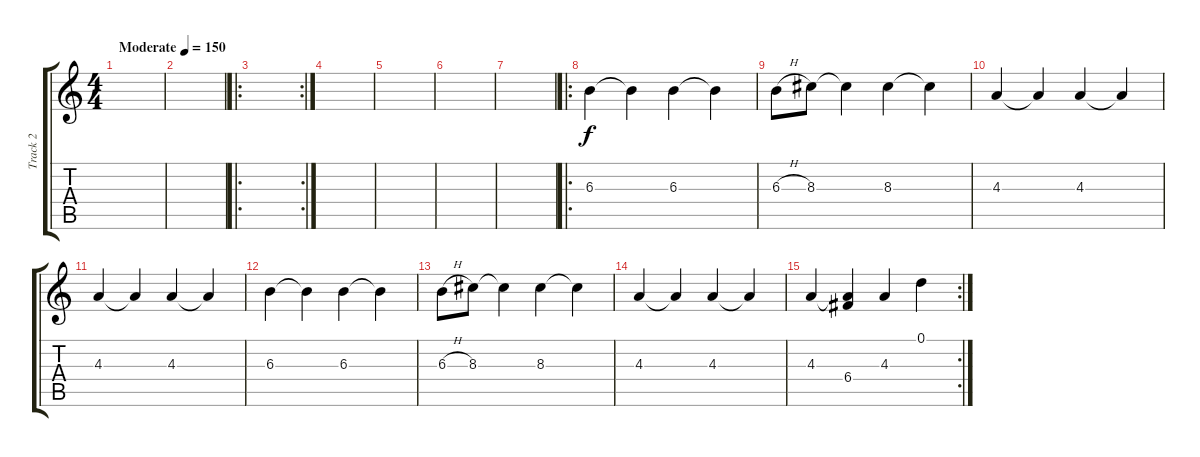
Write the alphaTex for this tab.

\track ("Track 2" "Track 2") {instrument overdrivenguitar}
\staff {score tabs}
\tuning (D4 A3 F3 C3 G2 D2) {hide}
\ts (4 4)
\tempo (150 "Moderate")
\clef g2
\ks c
|
|
\ro
\rc 2
|
|
|
|
|
\ro
6.3.4 6.3{t}.4 6.3.4 6.3{t}.4 |
6.3{h}.8 8.3.8 8.3{t}.4 8.3.4 8.3{t}.4 |
4.3.4 4.3{t}.4 4.3.4 4.3{t}.4 |
4.3.4 4.3{t}.4 4.3.4 4.3{t}.4 |
6.3.4 6.3{t}.4 6.3.4 6.3{t}.4 |
6.3{h}.8 8.3.8 8.3{t}.4 8.3.4 8.3{t}.4 |
4.3.4 4.3{t}.4 4.3.4 4.3{t}.4 |
\rc 2
4.3.4 (4.3{t} 6.4).4 4.3.4 0.1.4
